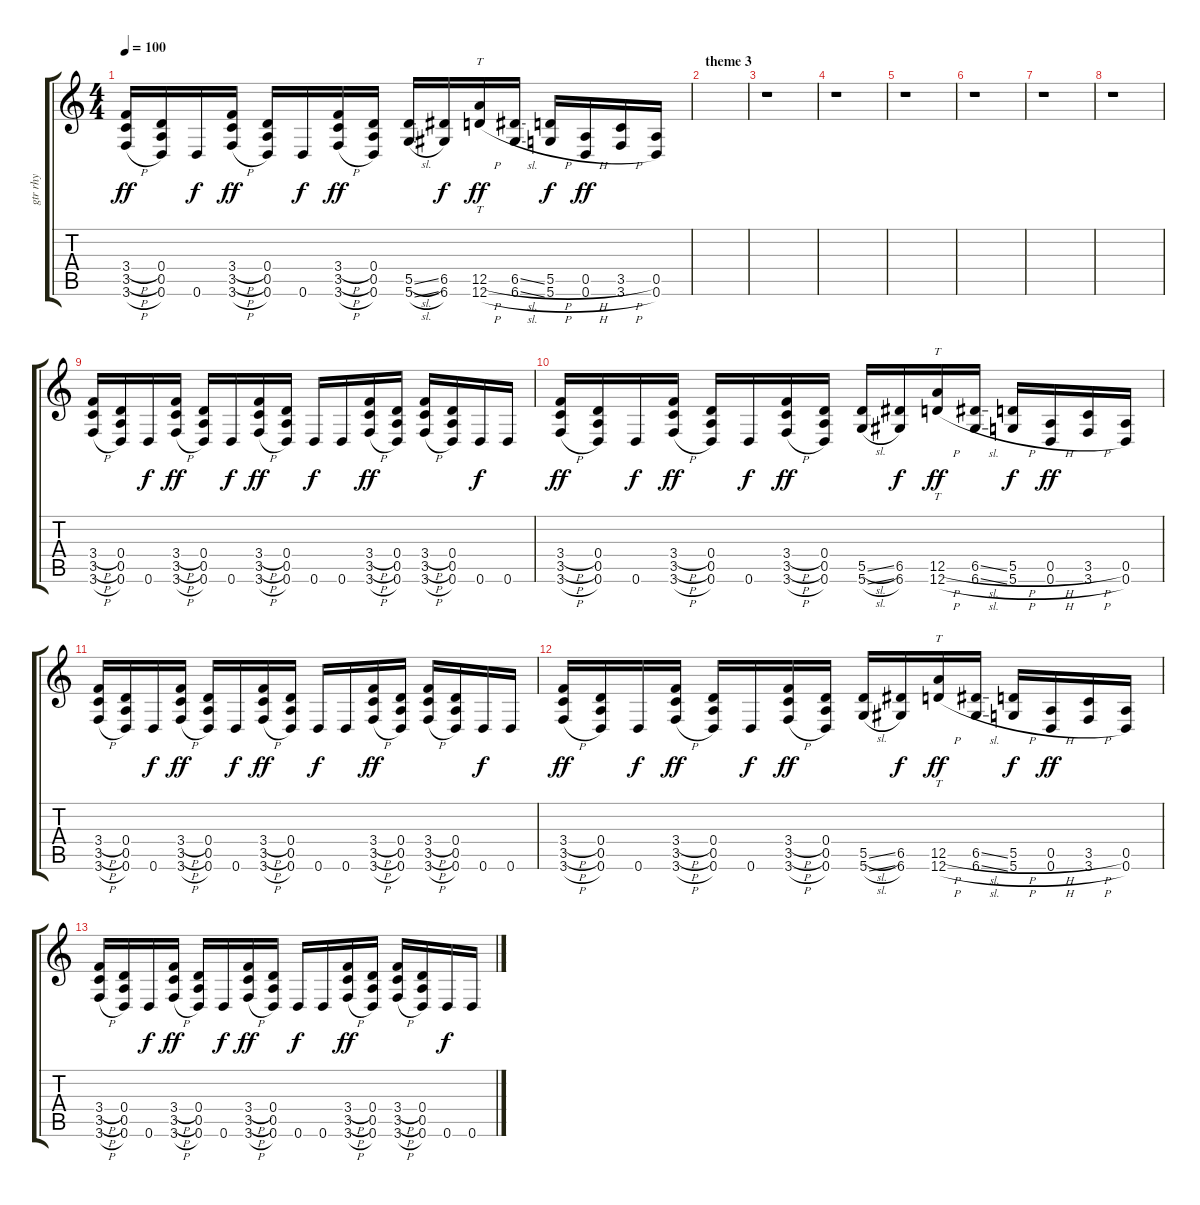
\track ("gtr rhy" "gtr rhy") {instrument overdrivenguitar}
\staff {score tabs}
\tuning (E4 B3 G3 D3 A2 D2) {hide}
\ts (4 4)
\tempo 100
\clef g2
\ks c
(3.4{h} 3.5{h} 3.6{h}).16{dy ff} (0.4 0.5 0.6).16 0.6.16{dy f} (3.4{h} 3.5{h} 3.6{h}).16{dy ff} (0.4 0.5 0.6).16 0.6.16{dy f} (3.4{h} 3.5{h} 3.6{h}).16{dy ff} (0.4 0.5 0.6).16 (5.5{sl} 5.6{sl}).16 (6.5 6.6).16{dy f} (12.5{h} 12.6{h}).16{tt dy ff} (6.5{sl} 6.6{sl}).16 (5.5{h} 5.6{h}).16{dy f} (0.5{h} 0.6{h}).16{dy ff} (3.5{h} 3.6{h}).16 (0.5 0.6).16 |
\section ("" "theme 3")
|
r.1 |
r.1 |
r.1 |
r.1 |
r.1 |
r.1 |
(3.4{h} 3.5{h} 3.6{h}).16 (0.4 0.5 0.6).16 0.6.16{dy f} (3.4{h} 3.5{h} 3.6{h}).16{dy ff} (0.4 0.5 0.6).16 0.6.16{dy f} (3.4{h} 3.5{h} 3.6{h}).16{dy ff} (0.4 0.5 0.6).16 0.6.16{dy f} 0.6.16 (3.4{h} 3.5{h} 3.6{h}).16{dy ff} (0.4 0.5 0.6).16 (3.4{h} 3.5{h} 3.6{h}).16 (0.4 0.5 0.6).16 0.6.16{dy f} 0.6.16 |
(3.4{h} 3.5{h} 3.6{h}).16{dy ff} (0.4 0.5 0.6).16 0.6.16{dy f} (3.4{h} 3.5{h} 3.6{h}).16{dy ff} (0.4 0.5 0.6).16 0.6.16{dy f} (3.4{h} 3.5{h} 3.6{h}).16{dy ff} (0.4 0.5 0.6).16 (5.5{sl} 5.6{sl}).16 (6.5 6.6).16{dy f} (12.5{h} 12.6{h}).16{tt dy ff} (6.5{sl} 6.6{sl}).16 (5.5{h} 5.6{h}).16{dy f} (0.5{h} 0.6{h}).16{dy ff} (3.5{h} 3.6{h}).16 (0.5 0.6).16 |
(3.4{h} 3.5{h} 3.6{h}).16 (0.4 0.5 0.6).16 0.6.16{dy f} (3.4{h} 3.5{h} 3.6{h}).16{dy ff} (0.4 0.5 0.6).16 0.6.16{dy f} (3.4{h} 3.5{h} 3.6{h}).16{dy ff} (0.4 0.5 0.6).16 0.6.16{dy f} 0.6.16 (3.4{h} 3.5{h} 3.6{h}).16{dy ff} (0.4 0.5 0.6).16 (3.4{h} 3.5{h} 3.6{h}).16 (0.4 0.5 0.6).16 0.6.16{dy f} 0.6.16 |
(3.4{h} 3.5{h} 3.6{h}).16{dy ff} (0.4 0.5 0.6).16 0.6.16{dy f} (3.4{h} 3.5{h} 3.6{h}).16{dy ff} (0.4 0.5 0.6).16 0.6.16{dy f} (3.4{h} 3.5{h} 3.6{h}).16{dy ff} (0.4 0.5 0.6).16 (5.5{sl} 5.6{sl}).16 (6.5 6.6).16{dy f} (12.5{h} 12.6{h}).16{tt dy ff} (6.5{sl} 6.6{sl}).16 (5.5{h} 5.6{h}).16{dy f} (0.5{h} 0.6{h}).16{dy ff} (3.5{h} 3.6{h}).16 (0.5 0.6).16 |
(3.4{h} 3.5{h} 3.6{h}).16 (0.4 0.5 0.6).16 0.6.16{dy f} (3.4{h} 3.5{h} 3.6{h}).16{dy ff} (0.4 0.5 0.6).16 0.6.16{dy f} (3.4{h} 3.5{h} 3.6{h}).16{dy ff} (0.4 0.5 0.6).16 0.6.16{dy f} 0.6.16 (3.4{h} 3.5{h} 3.6{h}).16{dy ff} (0.4 0.5 0.6).16 (3.4{h} 3.5{h} 3.6{h}).16 (0.4 0.5 0.6).16 0.6.16{dy f} 0.6.16
